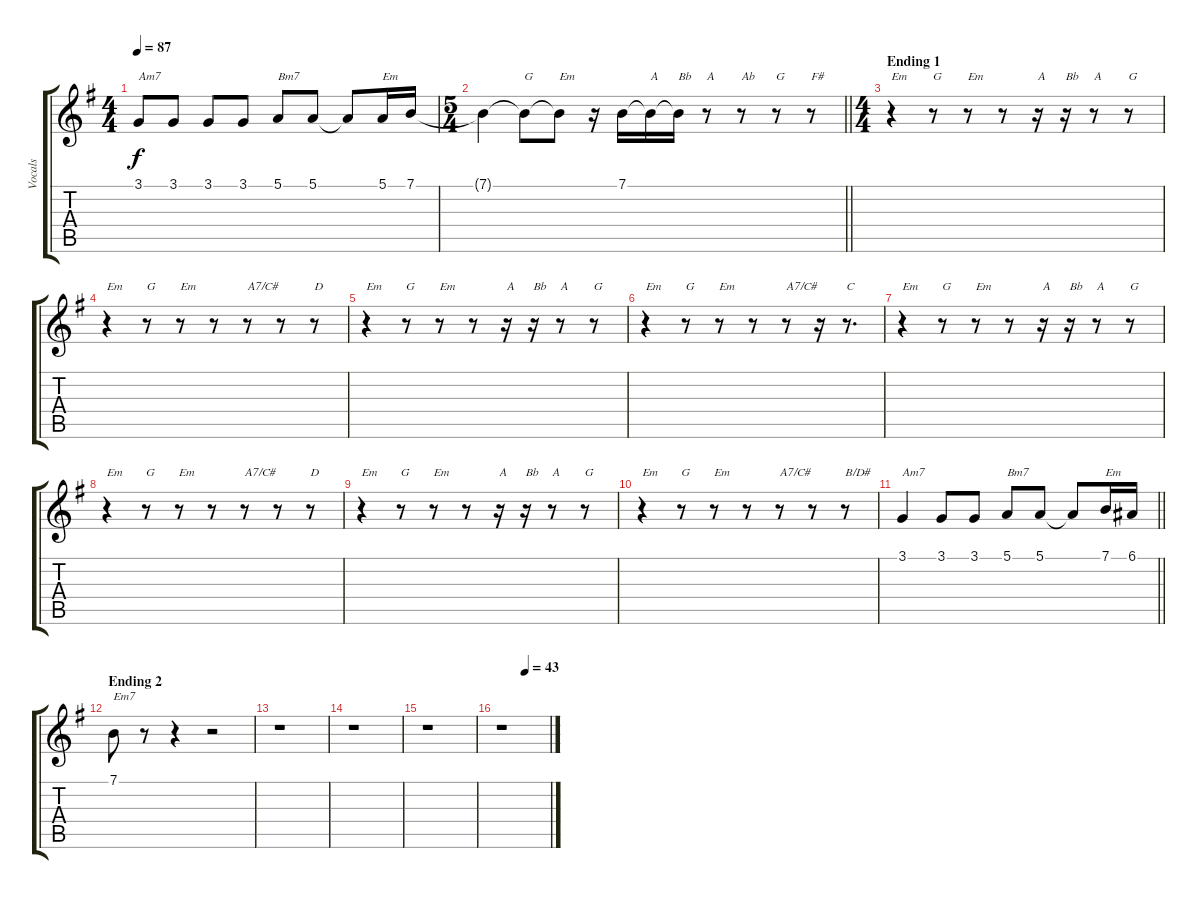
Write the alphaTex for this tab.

\track ("Vocals" "Vocals") {instrument sopranosax}
\staff {score tabs}
\tuning (E4 B3 G3 D3 A2 E2) {hide}
\ts (4 4)
\tempo 87
\clef g2
\ks g
3.1.8{txt "Am7" dy f} 3.1.8 3.1.8 3.1.8 5.1.8{txt "Bm7"} 5.1.8 5.1{t}.8 5.1.16{txt "Em"} 7.1.16 |
\ts (5 4)
\barLineRight lightlight
7.1{t}.4 7.1{t}.8{txt "G"} 7.1{t}.8{txt "Em"} r.16 7.1.16 7.1{t}.16{txt "A"} 7.1{t}.16{txt "Bb"} r.8{txt "A"} r.8{txt "Ab"} r.8{txt "G"} r.8{txt "F#"} |
\ts (4 4)
\section ("" "Ending 1")
r.4{txt "Em"} r.8{txt "G"} r.8{txt "Em"} r.8 r.16{txt "A"} r.16{txt "Bb"} r.8{txt "A"} r.8{txt "G"} |
r.4{txt "Em"} r.8{txt "G"} r.8{txt "Em"} r.8 r.8{txt "A7/C#"} r.8 r.8{txt "D"} |
r.4{txt "Em"} r.8{txt "G"} r.8{txt "Em"} r.8 r.16{txt "A"} r.16{txt "Bb"} r.8{txt "A"} r.8{txt "G"} |
r.4{txt "Em"} r.8{txt "G"} r.8{txt "Em"} r.8 r.8{txt "A7/C#"} r.16 r.8{d txt "C"} |
r.4{txt "Em"} r.8{txt "G"} r.8{txt "Em"} r.8 r.16{txt "A"} r.16{txt "Bb"} r.8{txt "A"} r.8{txt "G"} |
r.4{txt "Em"} r.8{txt "G"} r.8{txt "Em"} r.8 r.8{txt "A7/C#"} r.8 r.8{txt "D"} |
r.4{txt "Em"} r.8{txt "G"} r.8{txt "Em"} r.8 r.16{txt "A"} r.16{txt "Bb"} r.8{txt "A"} r.8{txt "G"} |
r.4{txt "Em"} r.8{txt "G"} r.8{txt "Em"} r.8 r.8{txt "A7/C#"} r.8 r.8{txt "B/D#"} |
\barLineRight lightlight
3.1.4{txt "Am7"} 3.1.8 3.1.8 5.1.8{txt "Bm7"} 5.1.8 5.1{t}.8 7.1.16{txt "Em"} 6.1.16 |
\section ("" "Ending 2")
7.1.8{txt "Em7"} r.8 r.4 r.2 |
r.1 |
r.1 |
r.1 |
\tempo (43 0.5)
r.1
